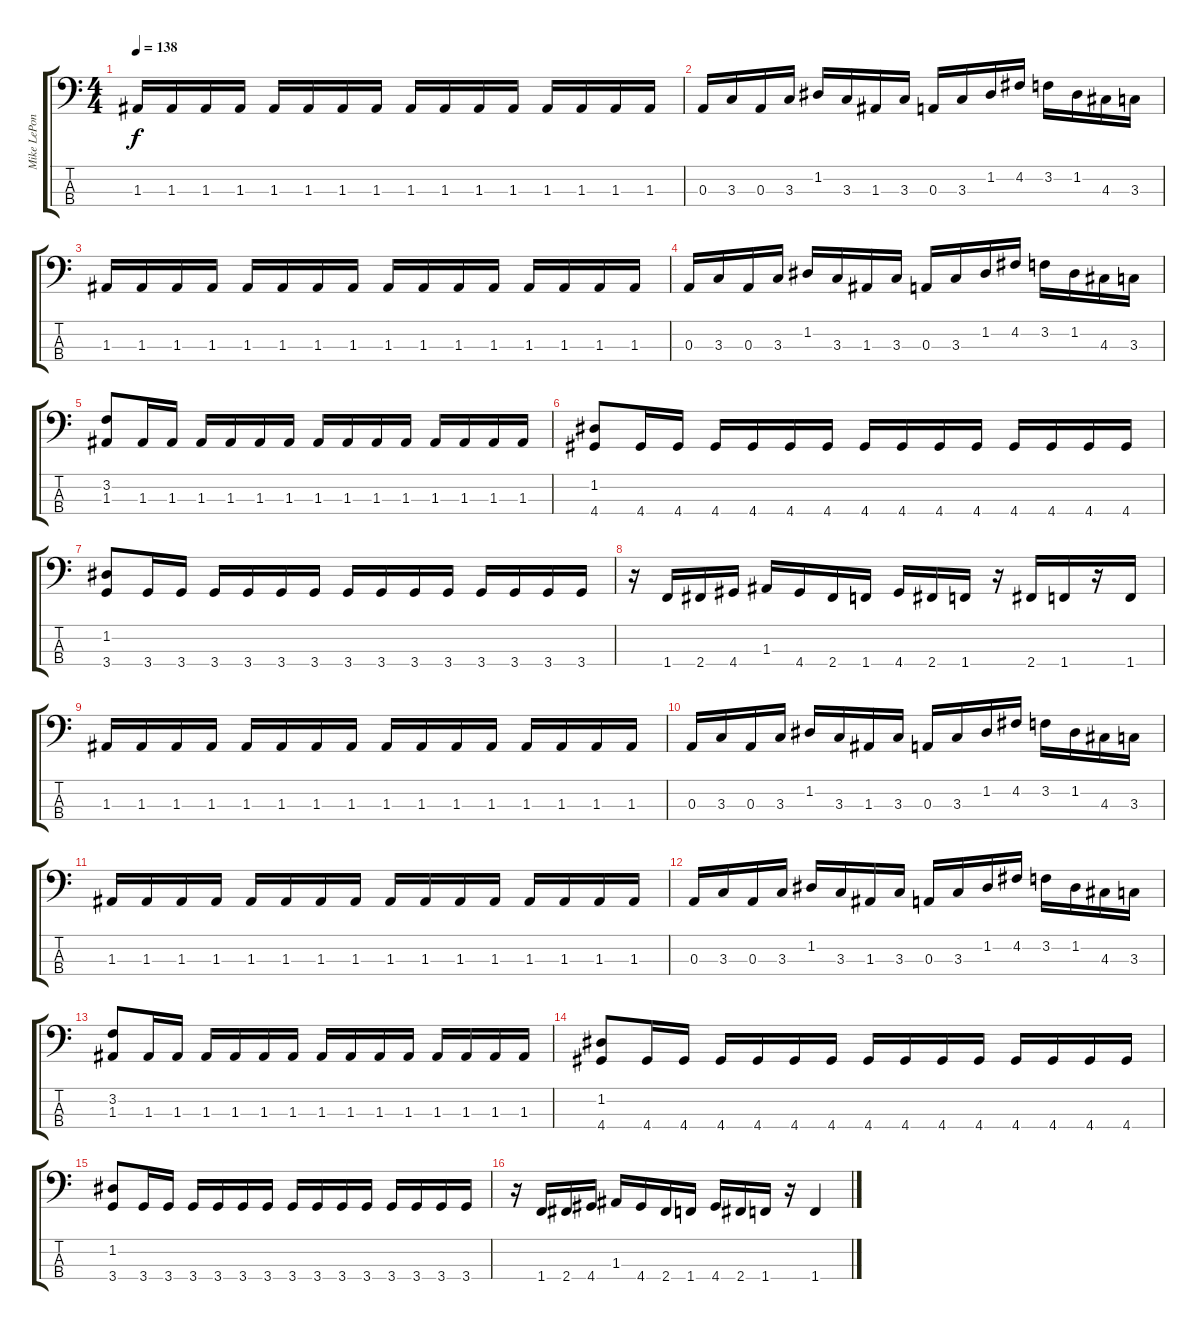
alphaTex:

\track ("Mike LePond" "Mike LePon") {instrument electricbassfinger}
\staff {score tabs}
\tuning (G2 D2 A1 E1) {hide}
\ts (4 4)
\tempo 138
\clef f4
\ks c
1.3.16{dy f} 1.3.16 1.3.16 1.3.16 1.3.16 1.3.16 1.3.16 1.3.16 1.3.16 1.3.16 1.3.16 1.3.16 1.3.16 1.3.16 1.3.16 1.3.16 |
0.3.16 3.3.16 0.3.16 3.3.16 1.2.16 3.3.16 1.3.16 3.3.16 0.3.16 3.3.16 1.2.16 4.2.16 3.2.16 1.2.16 4.3.16 3.3.16 |
1.3.16 1.3.16 1.3.16 1.3.16 1.3.16 1.3.16 1.3.16 1.3.16 1.3.16 1.3.16 1.3.16 1.3.16 1.3.16 1.3.16 1.3.16 1.3.16 |
0.3.16 3.3.16 0.3.16 3.3.16 1.2.16 3.3.16 1.3.16 3.3.16 0.3.16 3.3.16 1.2.16 4.2.16 3.2.16 1.2.16 4.3.16 3.3.16 |
(3.2 1.3).8 1.3.16 1.3.16 1.3.16 1.3.16 1.3.16 1.3.16 1.3.16 1.3.16 1.3.16 1.3.16 1.3.16 1.3.16 1.3.16 1.3.16 |
(1.2 4.4).8 4.4.16 4.4.16 4.4.16 4.4.16 4.4.16 4.4.16 4.4.16 4.4.16 4.4.16 4.4.16 4.4.16 4.4.16 4.4.16 4.4.16 |
(1.2 3.4).8 3.4.16 3.4.16 3.4.16 3.4.16 3.4.16 3.4.16 3.4.16 3.4.16 3.4.16 3.4.16 3.4.16 3.4.16 3.4.16 3.4.16 |
r.16 1.4.16 2.4.16 4.4.16 1.3.16 4.4.16 2.4.16 1.4.16 4.4.16 2.4.16 1.4.16 r.16 2.4.16 1.4.16 r.16 1.4.16 |
1.3.16 1.3.16 1.3.16 1.3.16 1.3.16 1.3.16 1.3.16 1.3.16 1.3.16 1.3.16 1.3.16 1.3.16 1.3.16 1.3.16 1.3.16 1.3.16 |
0.3.16 3.3.16 0.3.16 3.3.16 1.2.16 3.3.16 1.3.16 3.3.16 0.3.16 3.3.16 1.2.16 4.2.16 3.2.16 1.2.16 4.3.16 3.3.16 |
1.3.16 1.3.16 1.3.16 1.3.16 1.3.16 1.3.16 1.3.16 1.3.16 1.3.16 1.3.16 1.3.16 1.3.16 1.3.16 1.3.16 1.3.16 1.3.16 |
0.3.16 3.3.16 0.3.16 3.3.16 1.2.16 3.3.16 1.3.16 3.3.16 0.3.16 3.3.16 1.2.16 4.2.16 3.2.16 1.2.16 4.3.16 3.3.16 |
(3.2 1.3).8 1.3.16 1.3.16 1.3.16 1.3.16 1.3.16 1.3.16 1.3.16 1.3.16 1.3.16 1.3.16 1.3.16 1.3.16 1.3.16 1.3.16 |
(1.2 4.4).8 4.4.16 4.4.16 4.4.16 4.4.16 4.4.16 4.4.16 4.4.16 4.4.16 4.4.16 4.4.16 4.4.16 4.4.16 4.4.16 4.4.16 |
(1.2 3.4).8 3.4.16 3.4.16 3.4.16 3.4.16 3.4.16 3.4.16 3.4.16 3.4.16 3.4.16 3.4.16 3.4.16 3.4.16 3.4.16 3.4.16 |
r.16 1.4.16 2.4.16 4.4.16 1.3.16 4.4.16 2.4.16 1.4.16 4.4.16 2.4.16 1.4.16 r.16 1.4.4
